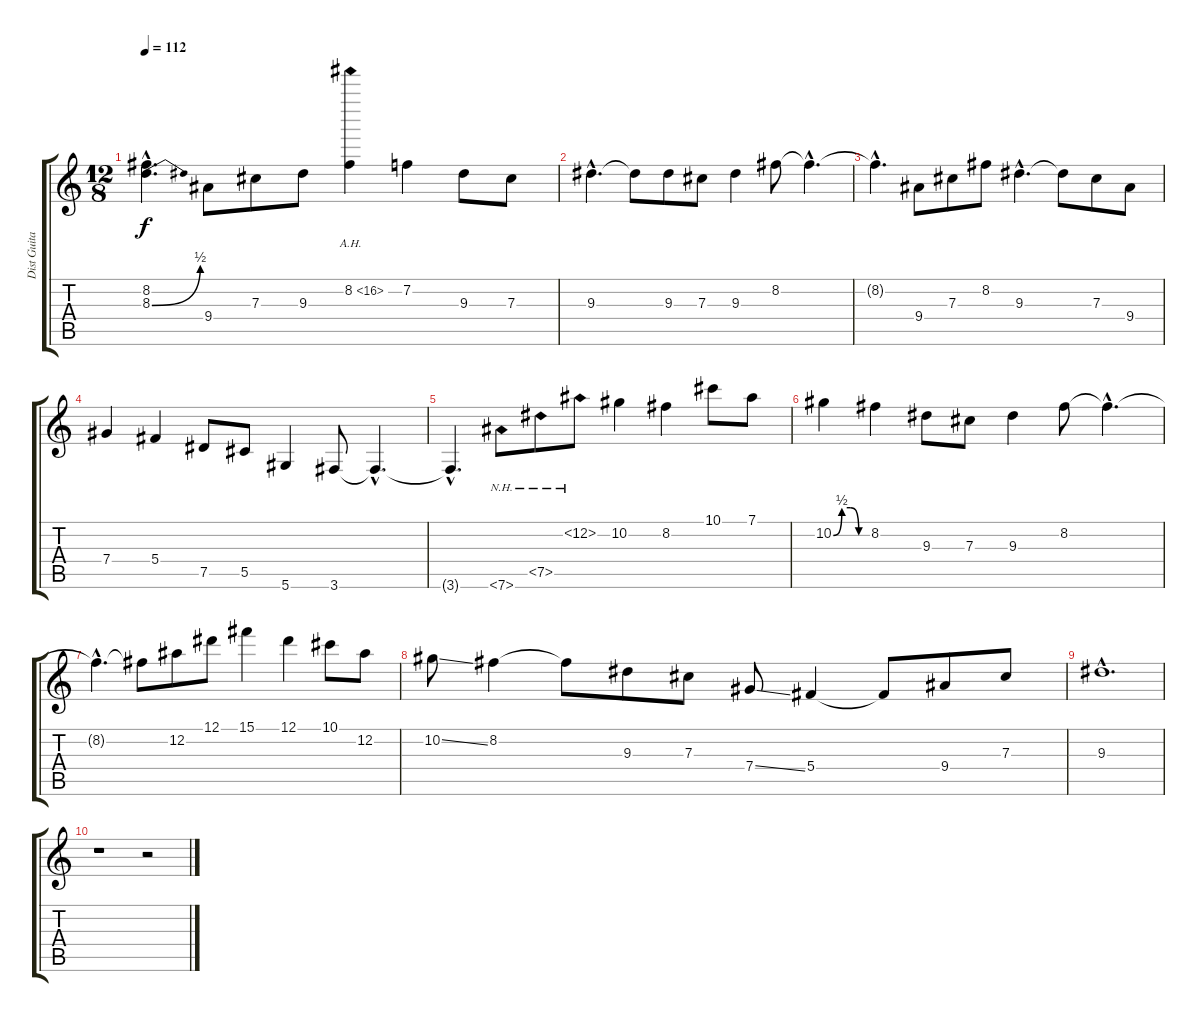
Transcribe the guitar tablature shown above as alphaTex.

\track ("Dist Guitar II" "Dist Guita") {instrument distortionguitar}
\staff {score tabs}
\tuning (Eb4 Bb3 Gb3 Db3 Ab2 Eb2) {hide}
\ts (12 8)
\tempo 112
\clef g2
\ks c
(8.2{hac} 8.3{be (bend 0 0 60 2) hac}).4{d dy f} 9.4.8 7.3.8 9.3.8 8.2{ah 8}.4 7.2.4 9.3.8 7.3.8 |
9.3{hac}.4{d} 9.3{t}.8 9.3.8 7.3.8 9.3.4 8.2.8 8.2{hac t}.4{d} |
8.2{hac t}.4{d} 9.4.8 7.3.8 8.2.8 9.3{hac}.4{d} 9.3{t}.8 7.3.8 9.4.8 |
7.4.4 5.4.4 7.5.8 5.5.8 5.6.4 3.6.8 3.6{hac t}.4{d} |
3.6{hac t}.4{d} 7.6{nh}.8 7.5{nh}.8 12.2{nh}.8 10.2.4 8.2.4 10.1.8 7.1.8 |
10.2{be (custom 0 0 15 2 30 2 45 0 60 0)}.4 8.2.4 9.3.8 7.3.8 9.3.4 8.2.8 8.2{hac t}.4{d} |
8.2{hac t}.4{d} 8.2{t}.8 12.2.8 12.1.8 15.1.4 12.1.4 10.1.8 12.2.8 |
10.2{ss}.8 8.2.4 8.2{t}.8 9.3.8 7.3.8 7.4{ss}.8 5.4.4 5.4{t}.8 9.4.8 7.3.8 |
9.3{hac}.1{d} |
r.1 r.2
